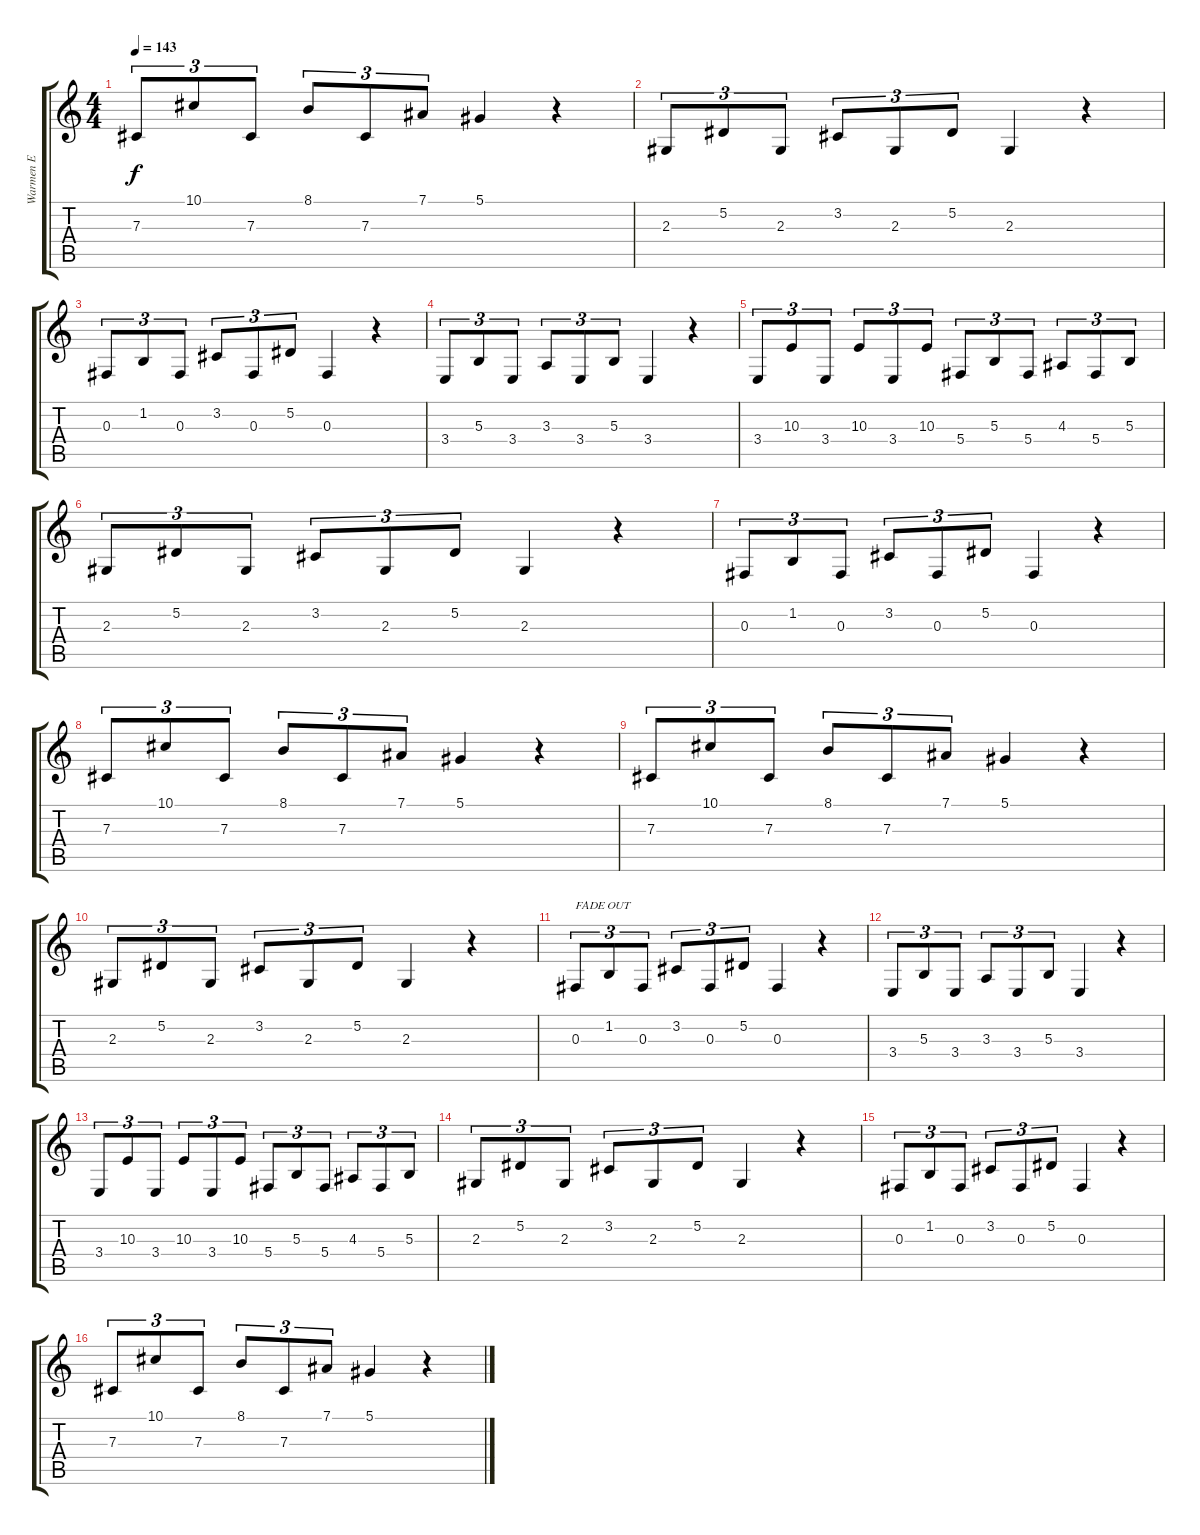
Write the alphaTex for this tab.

\track ("Warmen E" "Warmen E") {instrument stringensemble1}
\staff {score tabs}
\tuning (Eb4 Bb3 Gb3 Db3 Ab2 Db2) {hide}
\ts (4 4)
\tempo 143
\clef g2
\ks c
7.3.8{tu (3 2) dy f} 10.1.8{tu (3 2)} 7.3.8{tu (3 2)} 8.1.8{tu (3 2)} 7.3.8{tu (3 2)} 7.1.8{tu (3 2)} 5.1.4 r.4 |
2.3.8{tu (3 2) balance 4} 5.2.8{tu (3 2)} 2.3.8{tu (3 2)} 3.2.8{tu (3 2)} 2.3.8{tu (3 2)} 5.2.8{tu (3 2)} 2.3.4 r.4 |
0.3.8{tu (3 2)} 1.2.8{tu (3 2)} 0.3.8{tu (3 2)} 3.2.8{tu (3 2)} 0.3.8{tu (3 2)} 5.2.8{tu (3 2)} 0.3.4 r.4 |
3.4.8{tu (3 2)} 5.3.8{tu (3 2)} 3.4.8{tu (3 2)} 3.3.8{tu (3 2)} 3.4.8{tu (3 2)} 5.3.8{tu (3 2)} 3.4.4 r.4 |
3.4.8{tu (3 2)} 10.3.8{tu (3 2)} 3.4.8{tu (3 2)} 10.3.8{tu (3 2)} 3.4.8{tu (3 2)} 10.3.8{tu (3 2)} 5.4.8{tu (3 2)} 5.3.8{tu (3 2)} 5.4.8{tu (3 2)} 4.3.8{tu (3 2)} 5.4.8{tu (3 2)} 5.3.8{tu (3 2)} |
2.3.8{tu (3 2)} 5.2.8{tu (3 2)} 2.3.8{tu (3 2)} 3.2.8{tu (3 2)} 2.3.8{tu (3 2)} 5.2.8{tu (3 2)} 2.3.4 r.4 |
0.3.8{tu (3 2)} 1.2.8{tu (3 2)} 0.3.8{tu (3 2)} 3.2.8{tu (3 2)} 0.3.8{tu (3 2)} 5.2.8{tu (3 2)} 0.3.4 r.4 |
7.3.8{tu (3 2)} 10.1.8{tu (3 2)} 7.3.8{tu (3 2)} 8.1.8{tu (3 2)} 7.3.8{tu (3 2)} 7.1.8{tu (3 2)} 5.1.4 r.4 |
7.3.8{tu (3 2)} 10.1.8{tu (3 2)} 7.3.8{tu (3 2)} 8.1.8{tu (3 2)} 7.3.8{tu (3 2)} 7.1.8{tu (3 2)} 5.1.4 r.4 |
2.3.8{tu (3 2) balance 4} 5.2.8{tu (3 2)} 2.3.8{tu (3 2)} 3.2.8{tu (3 2)} 2.3.8{tu (3 2)} 5.2.8{tu (3 2)} 2.3.4 r.4 |
0.3.8{tu (3 2) txt "FADE OUT"} 1.2.8{tu (3 2)} 0.3.8{tu (3 2)} 3.2.8{tu (3 2)} 0.3.8{tu (3 2)} 5.2.8{tu (3 2)} 0.3.4 r.4 |
3.4.8{tu (3 2)} 5.3.8{tu (3 2)} 3.4.8{tu (3 2)} 3.3.8{tu (3 2)} 3.4.8{tu (3 2)} 5.3.8{tu (3 2)} 3.4.4 r.4 |
3.4.8{tu (3 2)} 10.3.8{tu (3 2)} 3.4.8{tu (3 2)} 10.3.8{tu (3 2)} 3.4.8{tu (3 2)} 10.3.8{tu (3 2)} 5.4.8{tu (3 2)} 5.3.8{tu (3 2)} 5.4.8{tu (3 2)} 4.3.8{tu (3 2)} 5.4.8{tu (3 2)} 5.3.8{tu (3 2)} |
2.3.8{tu (3 2)} 5.2.8{tu (3 2)} 2.3.8{tu (3 2)} 3.2.8{tu (3 2)} 2.3.8{tu (3 2)} 5.2.8{tu (3 2)} 2.3.4 r.4 |
0.3.8{tu (3 2)} 1.2.8{tu (3 2)} 0.3.8{tu (3 2)} 3.2.8{tu (3 2)} 0.3.8{tu (3 2)} 5.2.8{tu (3 2)} 0.3.4 r.4 |
7.3.8{tu (3 2)} 10.1.8{tu (3 2)} 7.3.8{tu (3 2)} 8.1.8{tu (3 2)} 7.3.8{tu (3 2)} 7.1.8{tu (3 2)} 5.1.4 r.4
